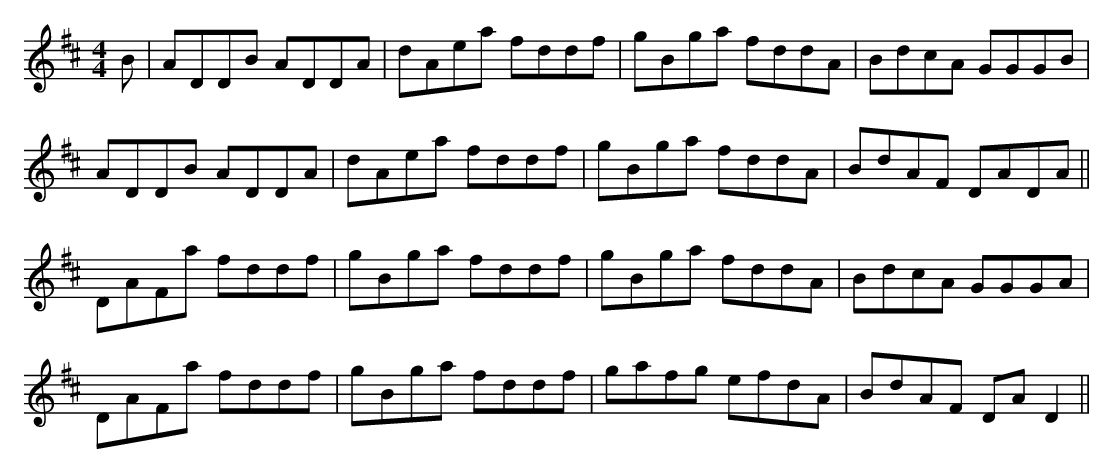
X:1
M:4/4
K:D
B|ADDB ADDA|dAea fddf|gBga fddA|BdcA GGGB|
ADDB ADDA|dAea fddf|gBga fddA|BdAF DADA||
DAFa fddf|gBga fddf|gBga fddA|BdcA GGGA|
DAFa fddf|gBga fddf|gafg efdA|BdAF DAD2||
